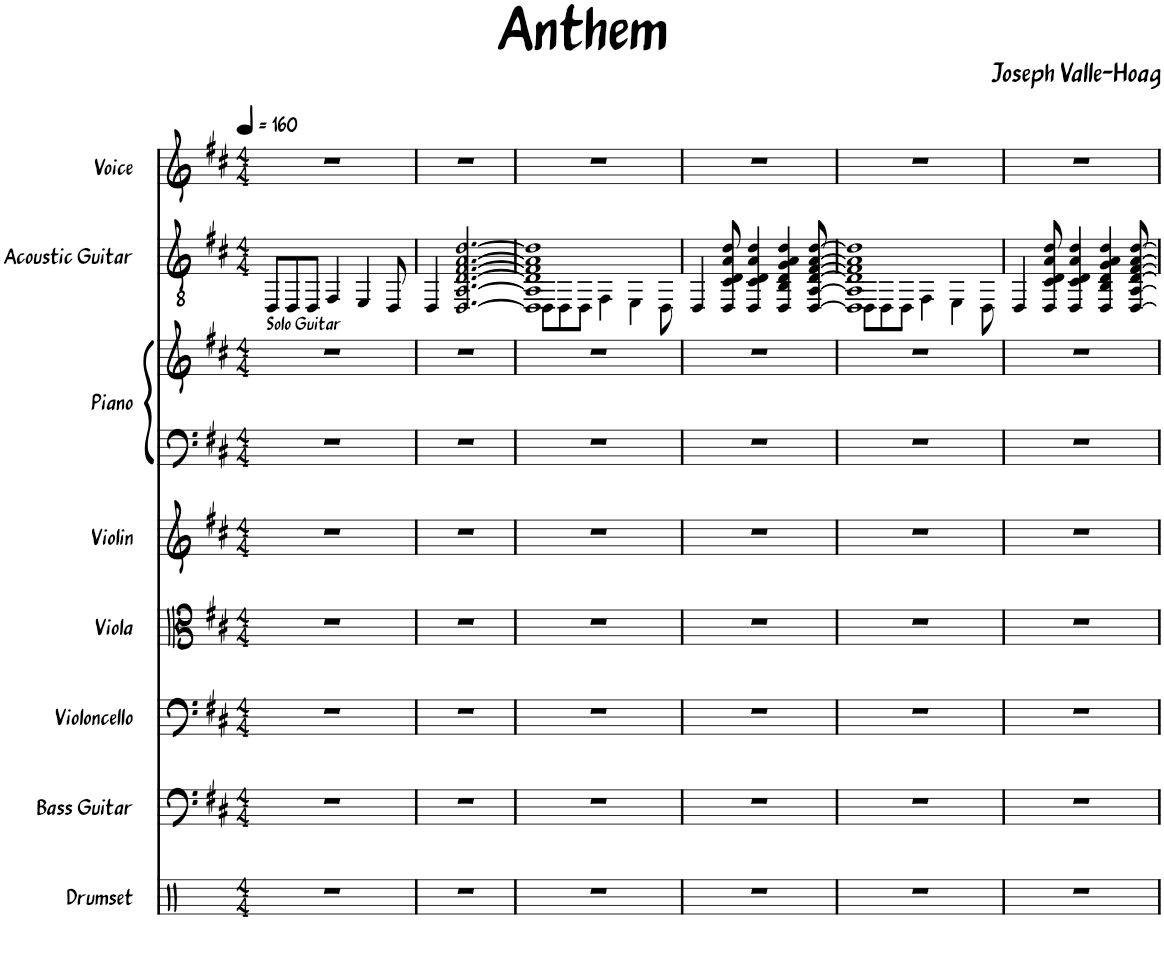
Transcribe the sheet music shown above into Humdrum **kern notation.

**kern	**kern	**kern	**kern	**kern	**kern	**kern	**kern	**kern
*part8	*part7	*part6	*part5	*part4	*part3	*part3	*part2	*part1
*staff9	*staff8	*staff7	*staff6	*staff5	*staff4	*staff3	*staff2	*staff1
*I"Drumset	*I"Bass Guitar	*I"Violoncello	*I"Viola	*I"Violin	*I"Piano	*	*I"Acoustic Guitar	*I"Voice
*I'D. Set	*I'B. Guit.	*I'Vc.	*I'Vla.	*I'Vln.	*I'Pno.	*	*I'Guit.	*I'Vo.
*clefX	*clefF4	*clefF4	*clefC3	*clefG2	*clefF4	*clefG2	*clefGv2	*clefG2
*	*Trd7c12	*	*	*	*	*	*	*
*k[]	*k[f#c#]	*k[f#c#]	*k[f#c#]	*k[f#c#]	*k[f#c#]	*k[f#c#]	*k[f#c#]	*k[f#c#]
*M4/4	*M4/4	*M4/4	*M4/4	*M4/4	*M4/4	*M4/4	*M4/4	*M4/4
*MM160	*MM160	*MM160	*MM160	*MM160	*MM160	*MM160	*MM160	*MM160
=1	=1	=1	=1	=1	=1	=1	=1	=1
!	!	!	!	!	!	!	!LO:TX:b:t=Solo Guitar	!
1r	1r	1r	1r	1r	1r	1r	8DD/L	1r
.	.	.	.	.	.	.	8DD/	.
.	.	.	.	.	.	.	8DD/J	.
.	.	.	.	.	.	.	4FF#/	.
.	.	.	.	.	.	.	4EE/	.
.	.	.	.	.	.	.	8DD/	.
=2	=2	=2	=2	=2	=2	=2	=2	=2
1r	1r	1r	1r	1r	1r	1r	4DD/	1r
.	.	.	.	.	.	.	[2.DD/ [2.AA/ [2.D/ [2.F#/ [2.A/ [2.d/	.
=3	=3	=3	=3	=3	=3	=3	=3	=3
*	*	*	*	*	*	*	*^	*
1r	1r	1r	1r	1r	1r	1r	1DD] 1AA] 1D] 1F#] 1A] 1d]	8DD\L	1r
.	.	.	.	.	.	.	.	8DD\	.
.	.	.	.	.	.	.	.	8DD\J	.
.	.	.	.	.	.	.	.	4FF#\	.
.	.	.	.	.	.	.	.	4EE\	.
.	.	.	.	.	.	.	.	8DD\	.
*	*	*	*	*	*	*	*v	*v	*
=4	=4	=4	=4	=4	=4	=4	=4	=4
1r	1r	1r	1r	1r	1r	1r	4DD/	1r
.	.	.	.	.	.	.	8DD/ 8C#/ 8D/ 8A/ 8d/	.
.	.	.	.	.	.	.	4DD/ 4C#/ 4D/ 4A/ 4d/	.
.	.	.	.	.	.	.	4DD/ 4BB/ 4D/ 4G/ 4A/ 4d/	.
.	.	.	.	.	.	.	[8DD/ [8AA/ [8D/ [8F#/ [8A/ [8d/	.
=5	=5	=5	=5	=5	=5	=5	=5	=5
*	*	*	*	*	*	*	*^	*
1r	1r	1r	1r	1r	1r	1r	1DD] 1AA] 1D] 1F#] 1A] 1d]	8DD\L	1r
.	.	.	.	.	.	.	.	8DD\	.
.	.	.	.	.	.	.	.	8DD\J	.
.	.	.	.	.	.	.	.	4FF#\	.
.	.	.	.	.	.	.	.	4EE\	.
.	.	.	.	.	.	.	.	8DD\	.
*	*	*	*	*	*	*	*v	*v	*
=6	=6	=6	=6	=6	=6	=6	=6	=6
1r	1r	1r	1r	1r	1r	1r	4DD/	1r
.	.	.	.	.	.	.	8DD/ 8C#/ 8D/ 8A/ 8d/	.
.	.	.	.	.	.	.	4DD/ 4C#/ 4D/ 4A/ 4d/	.
.	.	.	.	.	.	.	4DD/ 4BB/ 4D/ 4G/ 4A/ 4d/	.
.	.	.	.	.	.	.	[8DD/ [8AA/ [8D/ [8F#/ [8A/ [8d/	.
=	=	=	=	=	=	=	=	=
*-	*-	*-	*-	*-	*-	*-	*-	*-
